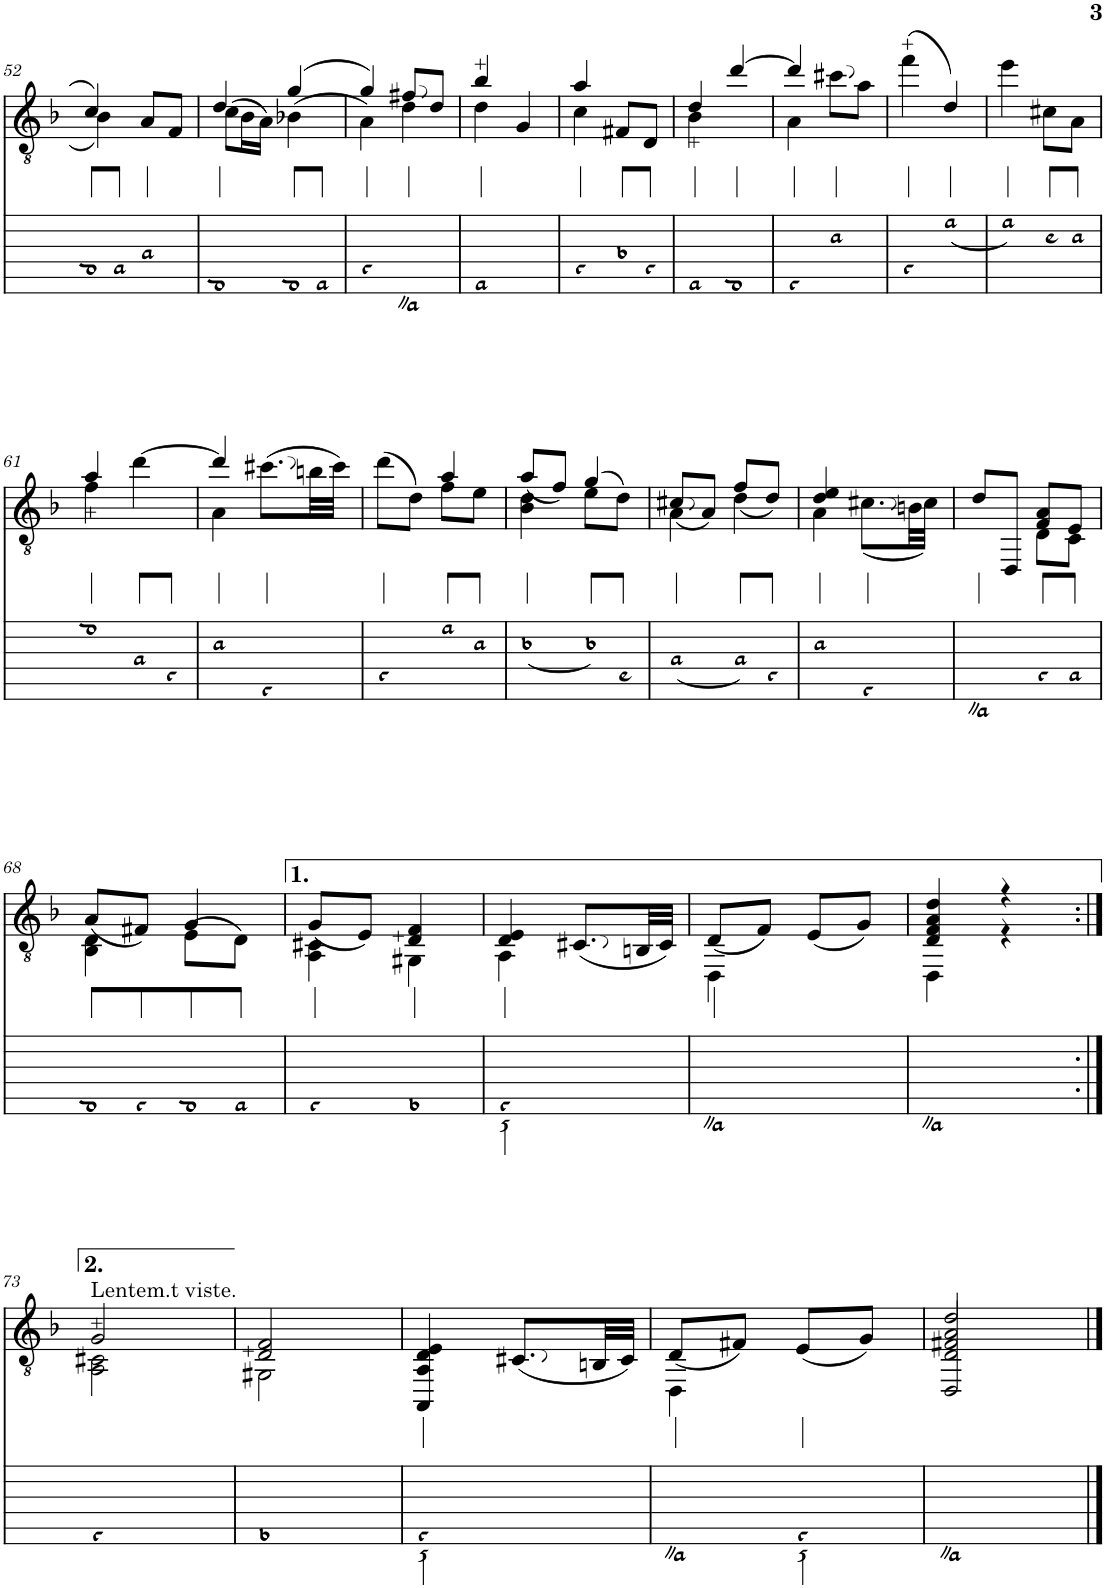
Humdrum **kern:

**kern	**kern
*part2	*part1
*staff2	*staff1
*I"Continuo	*I"Viola da gamba
!!LO:PB:g=z
*	*clefGv2
*k[b-]	*k[b-]
*M2/4	*M2/4
=52	=52
*	*^
8E-X/L	4B-\	4c/
8C/J	.	.
4F/	8A/L	4ryy
.	8F/J	.
=53	=53	=53
4BB-X/	(>8c\L	4d/
.	16B-\L	.
.	16A\JJ)	.
8BB-X/L	(>4B-X\	(>4g/
8GG/J	.	.
=54	=54	=54
4D/	4A\)	4g/)
4DD/	4d\	8f#X/L
.	.	8d/J
=55	=55	=55
4GG/	4d\	4b-/
4r	4G/	4ryy
=56	=56	=56
4D/	4c\	4a/
8F#X/L	8F#X/L	4ryy
8D/J	8D/J	.
=57	=57	=57
4GG/	4B-\	4d/
4BB-X/	[4dd/	4ryy
=58	=58	=58
4AA/	4dd/]	4A\
4A/	8cc#X\L	4ryy
.	8a\J	.
*	*v	*v
=59	=59
4D/	(>4ff\
[4d/	4d/)
=60	=60
4d/]	4ee\
8c#X/L	8c#X\L
8A/J	8A\J
!!LO:LB:g=z
=61	=61
*	*^
4f/	4a/	4f\
8F/L	[>4dd\	4ryy
8D/J	.	.
=62	=62	=62
4A/	4dd/]	4A\
4AA/	(>8.cc#X\L	4ryy
.	32bn\LL	.
.	32cc#\JJJ)	.
=63	=63	=63
4D/	(>8dd\L	4ryy
.	8d\J)	.
8d/L	4a/	8f\L
8A/J	.	8e\J
=64	=64	=64
[4B-X/	(<8a/L	4B-\ 4d\
.	8f/J)	.
8B-/L]	(>4g/	8e\L
8E/J	.	8d\J)
=65	=65	=65
[4F/	8c#X/L	(<4A\
.	(8A/J	.
8F/L]	8f/L	4d\
8D/J	(8d/J	.
=66	=66	=66
4A/	4d/ 4e/	4A\
4AA/	8.c#X\L	4ryy
.	32Bn\LL	.
.	32c#\JJJ)	.
=67	=67	=67
4DD/	8d/L	4ryy
.	8DD/J	.
8D/L	8F/ 8A/L	8D\L
8C/J	8E/J	8C\J
!!LO:LB:g=z	!!
=68	=68	=68
8BB-X/L	(<8A/L	4BB-\ 4D\
8AA/	8F#X/J)	.
8BB-/	(>8E\L	4G/
8GG/J	8D\J)	.
=69	=69	=69
4AA/	(<8G/L	4AA\ 4C#X\
.	8E/J)	.
4GG#X/	4D/ 4F/	4GG#X\
=70	=70	=70
*^	*	*
4AA/	4AAA\	4D/ 4E/	4AA\
4r	4r	(<8.C#X/L	4ryy
.	.	32BBn/LL	.
.	.	32C#/JJJ)	.
*v	*v	*	*
=71	=71	=71
4DD/	(<8D/L	4DD\
.	8F/J)	.
4r	(<8E/L	4ryy
.	8G/J)	.
=72	=72	=72
2DD	4D/ 4F/ 4A/ 4d/	4DD\
.	4r	4r
!!LO:LB:g=z	!!
=73:|!	=73:|!	=73:|!
!	!LO:TX:a:t=Lentem.t viste.	!
2AA	2G/	2AA\ 2C#X\
=74	=74	=74
2GG#X	2D/ 2F/	2GG#X\
=75	=75	=75
*^	*	*
4AA/	4AAA\	4D/ 4E/	4AAA/ 4AA/
4r	4r	(<8.C#X/L	4ryy
.	.	32BBn/LL	.
.	.	32C#/JJJ)	.
=76	=76	=76	=76
4DD/	4ryy	(<8D/L	4DD\
.	.	8F#X/J)	.
4AA/	4AAA\	(<8E/L	4ryy
.	.	8G/J)	.
*v	*v	*	*
=77	=77	=77
2DD	2d/	2DD/ 2D/ 2F#X/ 2A/
*	*v	*v
==	==
*-	*-
